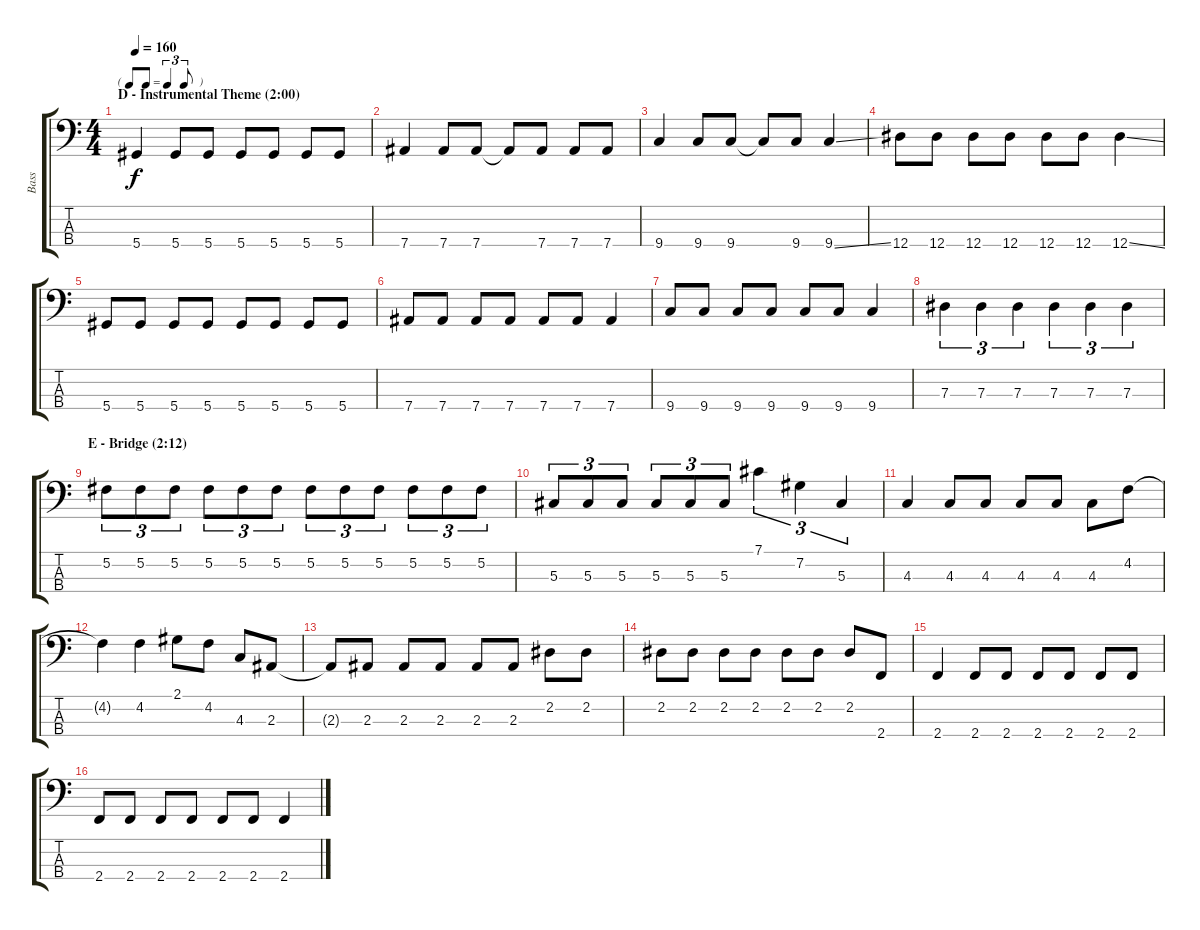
\track ("Bass" "Bass") {instrument electricbasspick}
\staff {score tabs}
\tuning (Gb2 Db2 Ab1 Eb1) {hide}
\ts (4 4)
\tf triplet8th
\section ("" "D - Instrumental Theme (2:00)")
\tempo 160
\clef f4
\ks c
5.4.4{dy f} 5.4.8 5.4.8 5.4.8 5.4.8 5.4.8 5.4.8 |
7.4.4 7.4.8 7.4.8 7.4{t}.8 7.4.8 7.4.8 7.4.8 |
9.4.4 9.4.8 9.4.8 9.4{t}.8 9.4.8 9.4{ss}.4 |
12.4.8 12.4.8 12.4.8 12.4.8 12.4.8 12.4.8 12.4{ss}.4 |
5.4.8 5.4.8 5.4.8 5.4.8 5.4.8 5.4.8 5.4.8 5.4.8 |
7.4.8 7.4.8 7.4.8 7.4.8 7.4.8 7.4.8 7.4.4 |
9.4.8 9.4.8 9.4.8 9.4.8 9.4.8 9.4.8 9.4.4 |
7.3.4{tu (3 2)} 7.3.4{tu (3 2)} 7.3.4{tu (3 2)} 7.3.4{tu (3 2)} 7.3.4{tu (3 2)} 7.3.4{tu (3 2)} |
\section ("" "E - Bridge (2:12)")
5.2.8{tu (3 2)} 5.2.8{tu (3 2)} 5.2.8{tu (3 2)} 5.2.8{tu (3 2)} 5.2.8{tu (3 2)} 5.2.8{tu (3 2)} 5.2.8{tu (3 2)} 5.2.8{tu (3 2)} 5.2.8{tu (3 2)} 5.2.8{tu (3 2)} 5.2.8{tu (3 2)} 5.2.8{tu (3 2)} |
5.3.8{tu (3 2)} 5.3.8{tu (3 2)} 5.3.8{tu (3 2)} 5.3.8{tu (3 2)} 5.3.8{tu (3 2)} 5.3.8{tu (3 2)} 7.1.4{tu (3 2)} 7.2.4{tu (3 2)} 5.3.4{tu (3 2)} |
4.3.4 4.3.8 4.3.8 4.3.8 4.3.8 4.3.8 4.2.8 |
4.2{t}.4 4.2.4 2.1.8 4.2.8 4.3.8 2.3.8 |
2.3{t}.8 2.3.8 2.3.8 2.3.8 2.3.8 2.3.8 2.2.8 2.2.8 |
2.2.8 2.2.8 2.2.8 2.2.8 2.2.8 2.2.8 2.2.8 2.4.8 |
2.4.4 2.4.8 2.4.8 2.4.8 2.4.8 2.4.8 2.4.8 |
2.4.8 2.4.8 2.4.8 2.4.8 2.4.8 2.4.8 2.4.4
